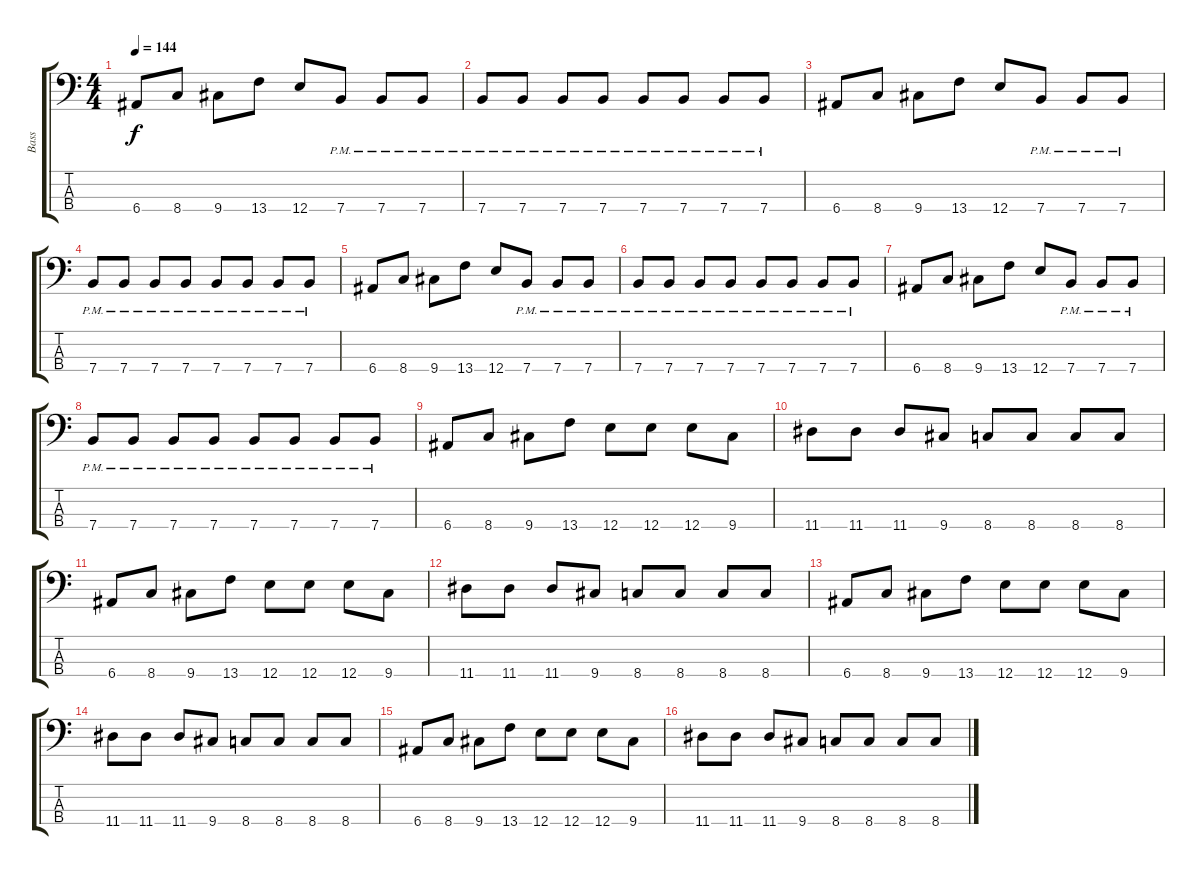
\track ("Bass" "Bass") {instrument electricbasspick}
\staff {score tabs}
\tuning (G2 D2 A1 E1) {hide}
\ts (4 4)
\tempo 144
\clef f4
\ks c
6.4.8{dy f} 8.4.8 9.4.8 13.4.8 12.4.8 7.4{pm}.8 7.4{pm}.8 7.4{pm}.8 |
7.4{pm}.8 7.4{pm}.8 7.4{pm}.8 7.4{pm}.8 7.4{pm}.8 7.4{pm}.8 7.4{pm}.8 7.4{pm}.8 |
6.4.8 8.4.8 9.4.8 13.4.8 12.4.8 7.4{pm}.8 7.4{pm}.8 7.4{pm}.8 |
7.4{pm}.8 7.4{pm}.8 7.4{pm}.8 7.4{pm}.8 7.4{pm}.8 7.4{pm}.8 7.4{pm}.8 7.4{pm}.8 |
6.4.8 8.4.8 9.4.8 13.4.8 12.4.8 7.4{pm}.8 7.4{pm}.8 7.4{pm}.8 |
7.4{pm}.8 7.4{pm}.8 7.4{pm}.8 7.4{pm}.8 7.4{pm}.8 7.4{pm}.8 7.4{pm}.8 7.4{pm}.8 |
6.4.8 8.4.8 9.4.8 13.4.8 12.4.8 7.4{pm}.8 7.4{pm}.8 7.4{pm}.8 |
7.4{pm}.8 7.4{pm}.8 7.4{pm}.8 7.4{pm}.8 7.4{pm}.8 7.4{pm}.8 7.4{pm}.8 7.4{pm}.8 |
6.4.8 8.4.8 9.4.8 13.4.8 12.4.8 12.4.8 12.4.8 9.4.8 |
11.4.8 11.4.8 11.4.8 9.4.8 8.4.8 8.4.8 8.4.8 8.4.8 |
6.4.8 8.4.8 9.4.8 13.4.8 12.4.8 12.4.8 12.4.8 9.4.8 |
11.4.8 11.4.8 11.4.8 9.4.8 8.4.8 8.4.8 8.4.8 8.4.8 |
6.4.8 8.4.8 9.4.8 13.4.8 12.4.8 12.4.8 12.4.8 9.4.8 |
11.4.8 11.4.8 11.4.8 9.4.8 8.4.8 8.4.8 8.4.8 8.4.8 |
6.4.8 8.4.8 9.4.8 13.4.8 12.4.8 12.4.8 12.4.8 9.4.8 |
11.4.8 11.4.8 11.4.8 9.4.8 8.4.8 8.4.8 8.4.8 8.4.8
